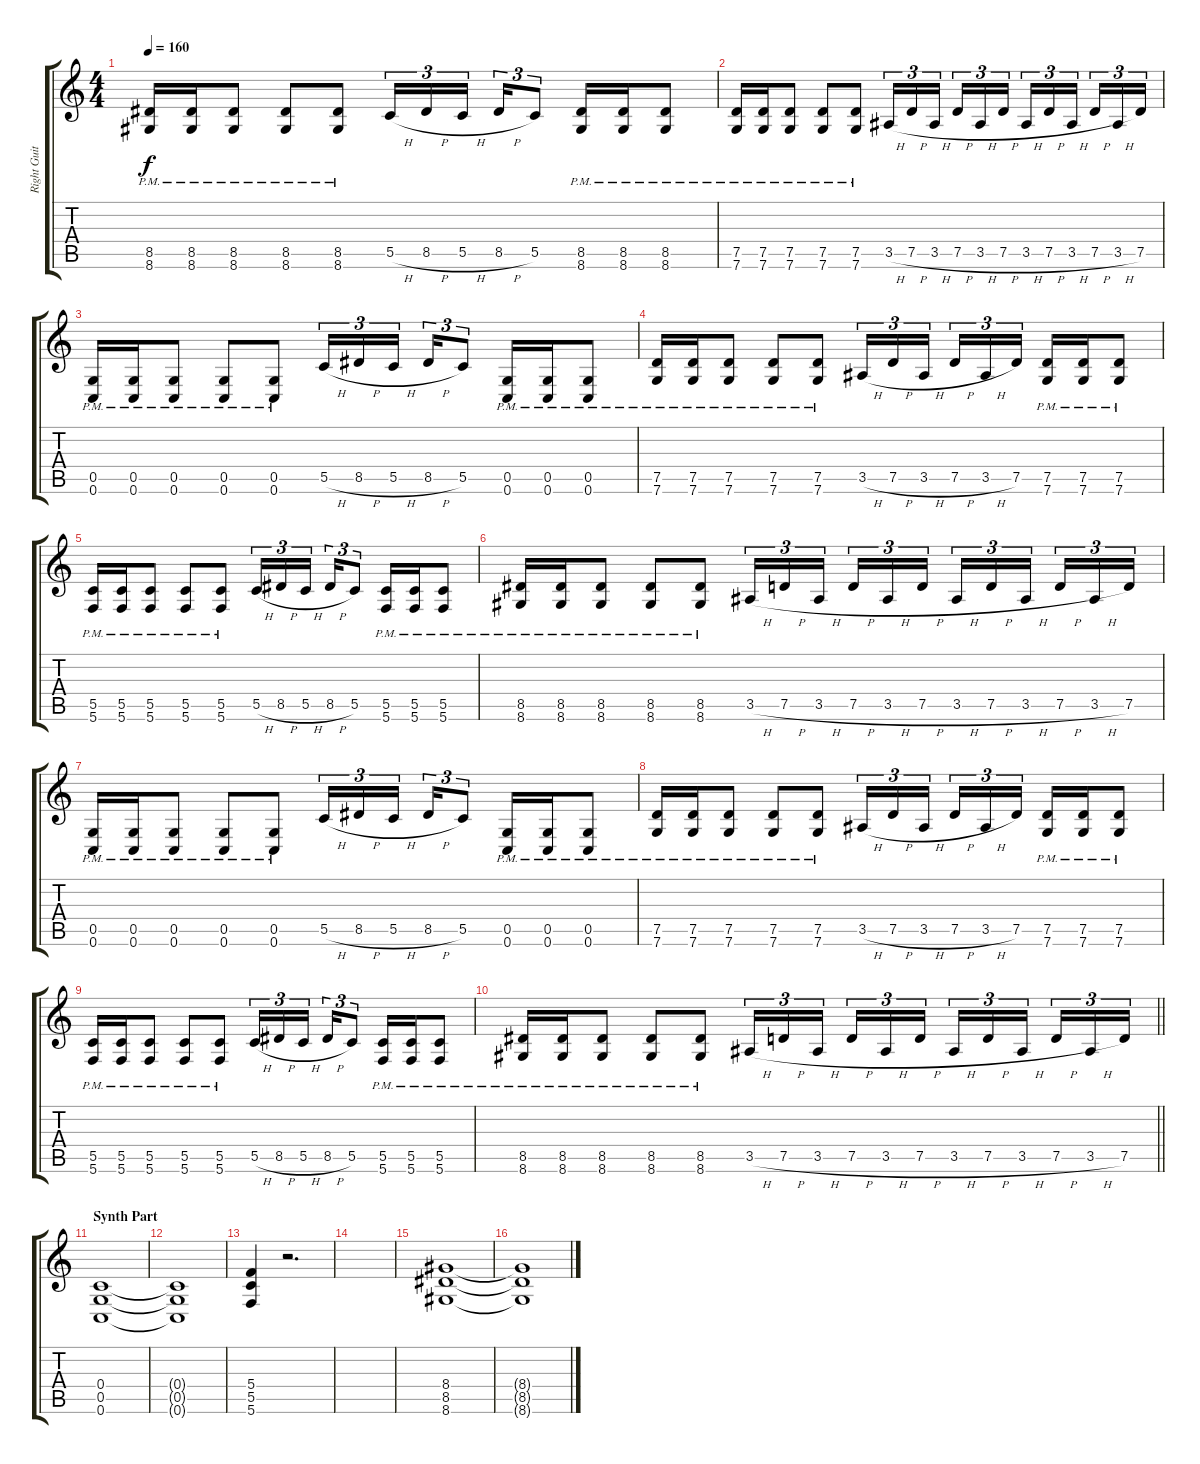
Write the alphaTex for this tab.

\track ("Right Guitar" "Right Guit") {instrument distortionguitar}
\staff {score tabs}
\tuning (D4 A3 F3 C3 G2 C2) {hide}
\ts (4 4)
\tempo 160
\clef g2
\ks c
(8.5{pm} 8.6{pm}).16{dy f} (8.5{pm} 8.6{pm}).16 (8.5{pm} 8.6{pm}).8 (8.5{pm} 8.6{pm}).8 (8.5{pm} 8.6{pm}).8 5.5{h}.16{tu (3 2)} 8.5{h}.16{tu (3 2)} 5.5{h}.16{tu (3 2) beam splitsecondary} 8.5{h}.16{tu (3 2)} 5.5.8{tu (3 2)} (8.5{pm} 8.6{pm}).16 (8.5{pm} 8.6{pm}).16 (8.5{pm} 8.6{pm}).8 |
(7.5{pm} 7.6{pm}).16 (7.5{pm} 7.6{pm}).16 (7.5{pm} 7.6{pm}).8 (7.5{pm} 7.6{pm}).8 (7.5{pm} 7.6{pm}).8 3.5{h}.16{tu (3 2)} 7.5{h}.16{tu (3 2)} 3.5{h}.16{tu (3 2) beam splitsecondary} 7.5{h}.16{tu (3 2)} 3.5{h}.16{tu (3 2)} 7.5{h}.16{tu (3 2)} 3.5{h}.16{tu (3 2)} 7.5{h}.16{tu (3 2)} 3.5{h}.16{tu (3 2) beam splitsecondary} 7.5{h}.16{tu (3 2)} 3.5{h}.16{tu (3 2)} 7.5.16{tu (3 2)} |
(0.5{pm} 0.6{pm}).16 (0.5{pm} 0.6{pm}).16 (0.5{pm} 0.6{pm}).8 (0.5{pm} 0.6{pm}).8 (0.5{pm} 0.6{pm}).8 5.5{h}.16{tu (3 2)} 8.5{h}.16{tu (3 2)} 5.5{h}.16{tu (3 2) beam splitsecondary} 8.5{h}.16{tu (3 2)} 5.5.8{tu (3 2)} (0.5{pm} 0.6{pm}).16 (0.5{pm} 0.6{pm}).16 (0.5{pm} 0.6{pm}).8 |
(7.5{pm} 7.6{pm}).16 (7.5{pm} 7.6{pm}).16 (7.5{pm} 7.6{pm}).8 (7.5{pm} 7.6{pm}).8 (7.5{pm} 7.6{pm}).8 3.5{h}.16{tu (3 2)} 7.5{h}.16{tu (3 2)} 3.5{h}.16{tu (3 2) beam splitsecondary} 7.5{h}.16{tu (3 2)} 3.5{h}.16{tu (3 2)} 7.5.16{tu (3 2)} (7.5{pm} 7.6{pm}).16 (7.5{pm} 7.6{pm}).16 (7.5{pm} 7.6{pm}).8 |
(5.5{pm} 5.6{pm}).16 (5.5{pm} 5.6{pm}).16 (5.5{pm} 5.6{pm}).8 (5.5{pm} 5.6{pm}).8 (5.5{pm} 5.6{pm}).8 5.5{h}.16{tu (3 2)} 8.5{h}.16{tu (3 2)} 5.5{h}.16{tu (3 2) beam splitsecondary} 8.5{h}.16{tu (3 2)} 5.5.8{tu (3 2)} (5.5{pm} 5.6{pm}).16 (5.5{pm} 5.6{pm}).16 (5.5{pm} 5.6{pm}).8 |
(8.5{pm} 8.6{pm}).16 (8.5{pm} 8.6{pm}).16 (8.5{pm} 8.6{pm}).8 (8.5{pm} 8.6{pm}).8 (8.5{pm} 8.6{pm}).8 3.5{h}.16{tu (3 2)} 7.5{h}.16{tu (3 2)} 3.5{h}.16{tu (3 2) beam splitsecondary} 7.5{h}.16{tu (3 2)} 3.5{h}.16{tu (3 2)} 7.5{h}.16{tu (3 2)} 3.5{h}.16{tu (3 2)} 7.5{h}.16{tu (3 2)} 3.5{h}.16{tu (3 2) beam splitsecondary} 7.5{h}.16{tu (3 2)} 3.5{h}.16{tu (3 2)} 7.5.16{tu (3 2)} |
(0.5{pm} 0.6{pm}).16 (0.5{pm} 0.6{pm}).16 (0.5{pm} 0.6{pm}).8 (0.5{pm} 0.6{pm}).8 (0.5{pm} 0.6{pm}).8 5.5{h}.16{tu (3 2)} 8.5{h}.16{tu (3 2)} 5.5{h}.16{tu (3 2) beam splitsecondary} 8.5{h}.16{tu (3 2)} 5.5.8{tu (3 2)} (0.5{pm} 0.6{pm}).16 (0.5{pm} 0.6{pm}).16 (0.5{pm} 0.6{pm}).8 |
(7.5{pm} 7.6{pm}).16 (7.5{pm} 7.6{pm}).16 (7.5{pm} 7.6{pm}).8 (7.5{pm} 7.6{pm}).8 (7.5{pm} 7.6{pm}).8 3.5{h}.16{tu (3 2)} 7.5{h}.16{tu (3 2)} 3.5{h}.16{tu (3 2) beam splitsecondary} 7.5{h}.16{tu (3 2)} 3.5{h}.16{tu (3 2)} 7.5.16{tu (3 2)} (7.5{pm} 7.6{pm}).16 (7.5{pm} 7.6{pm}).16 (7.5{pm} 7.6{pm}).8 |
(5.5{pm} 5.6{pm}).16 (5.5{pm} 5.6{pm}).16 (5.5{pm} 5.6{pm}).8 (5.5{pm} 5.6{pm}).8 (5.5{pm} 5.6{pm}).8 5.5{h}.16{tu (3 2)} 8.5{h}.16{tu (3 2)} 5.5{h}.16{tu (3 2) beam splitsecondary} 8.5{h}.16{tu (3 2)} 5.5.8{tu (3 2)} (5.5{pm} 5.6{pm}).16 (5.5{pm} 5.6{pm}).16 (5.5{pm} 5.6{pm}).8 |
\barLineRight lightlight
(8.5{pm} 8.6{pm}).16 (8.5{pm} 8.6{pm}).16 (8.5{pm} 8.6{pm}).8 (8.5{pm} 8.6{pm}).8 (8.5{pm} 8.6{pm}).8 3.5{h}.16{tu (3 2)} 7.5{h}.16{tu (3 2)} 3.5{h}.16{tu (3 2) beam splitsecondary} 7.5{h}.16{tu (3 2)} 3.5{h}.16{tu (3 2)} 7.5{h}.16{tu (3 2)} 3.5{h}.16{tu (3 2)} 7.5{h}.16{tu (3 2)} 3.5{h}.16{tu (3 2) beam splitsecondary} 7.5{h}.16{tu (3 2)} 3.5{h}.16{tu (3 2)} 7.5.16{tu (3 2)} |
\section ("" "Synth Part")
(0.4 0.5 0.6).1 |
(0.4{t} 0.5{t} 0.6{t}).1 |
(5.4 5.5 5.6).4 r.2{d} |
|
(8.4 8.5 8.6).1 |
(8.4{t} 8.5{t} 8.6{t}).1
